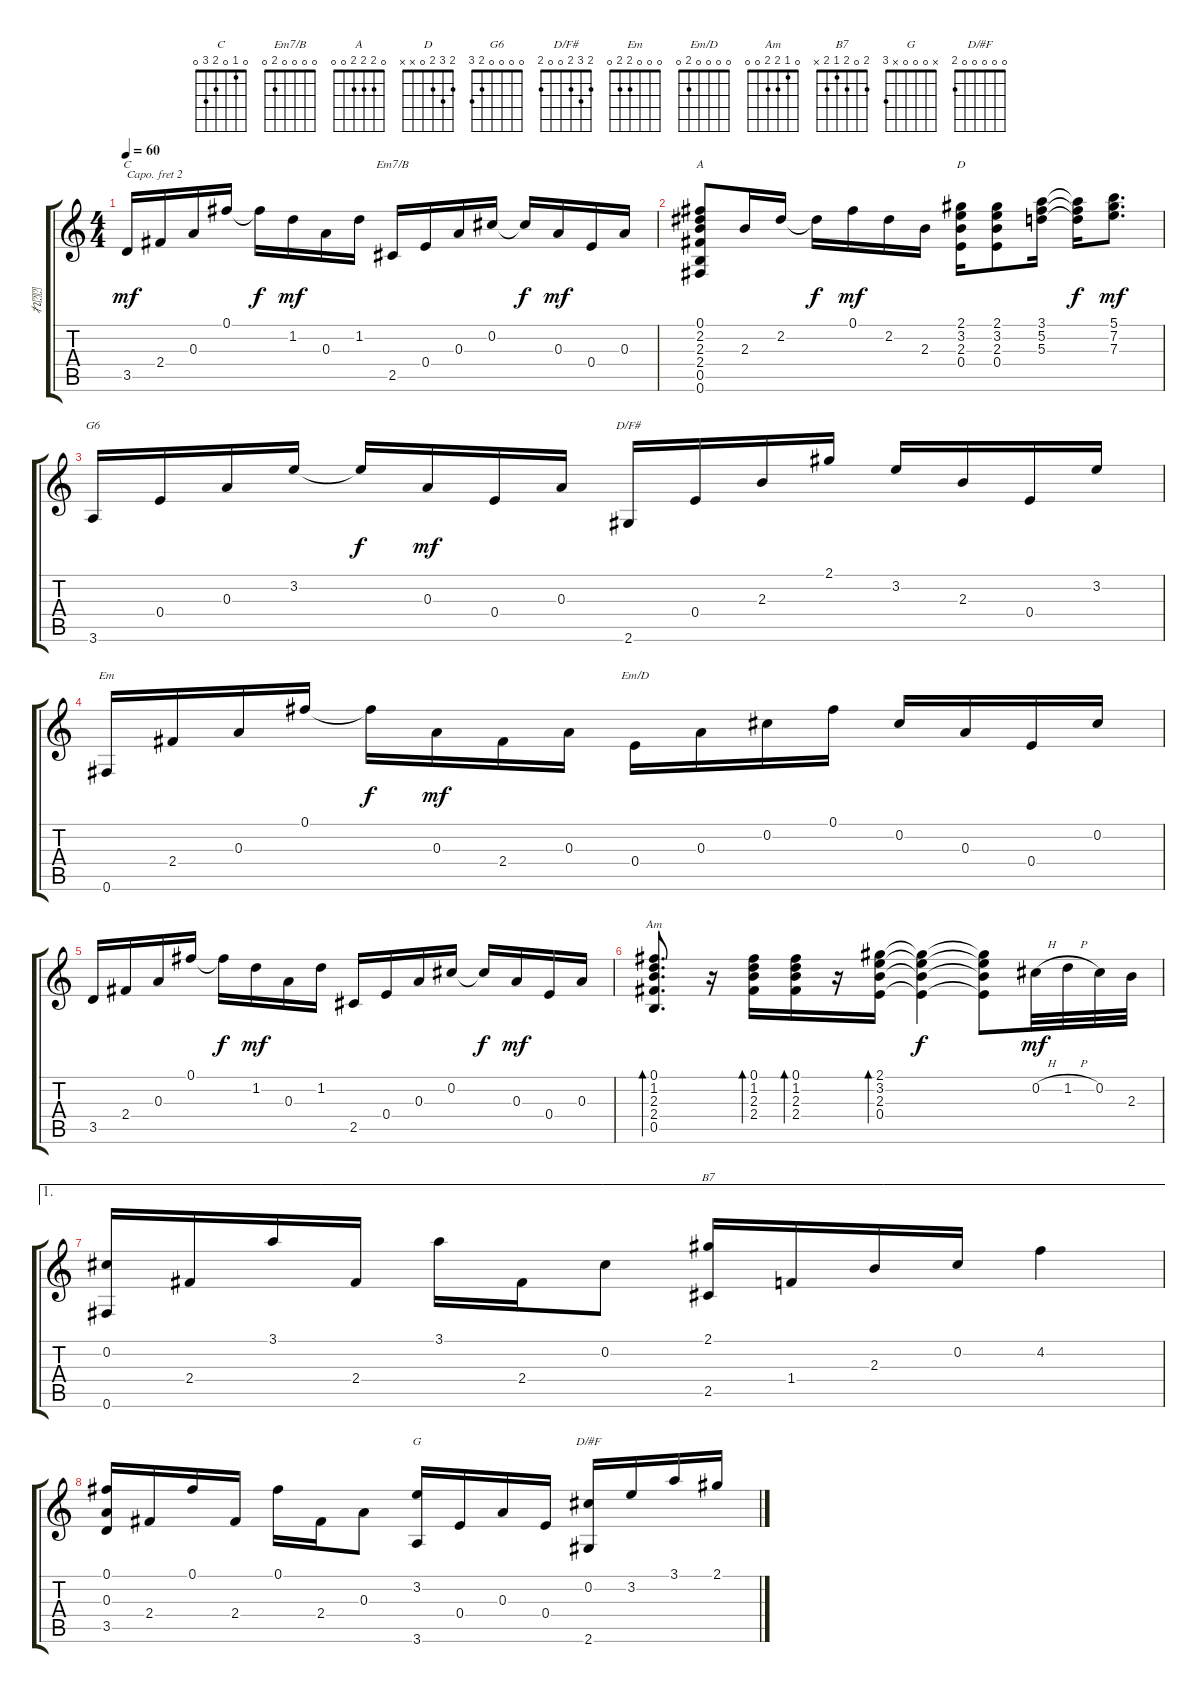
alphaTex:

\track ("れ" "れ") {instrument acousticguitarnylon}
\staff {score tabs}
\capo 2
\tuning (E4 B3 G3 D3 A2 E2) {hide}
\chord ("C" 0 1 0 2 3 0)
\chord ("Em7/B" 0 0 0 0 2 0)
\chord ("A" 0 2 2 2 0 0)
\chord ("D" 2 3 2 0 x x)
\chord ("G6" 0 0 0 0 2 3)
\chord ("D/F#" 2 3 2 0 0 2)
\chord ("Em" 0 0 0 2 2 0)
\chord ("Em/D" 0 0 0 0 2 0)
\chord ("Am" 0 1 2 2 0 0)
\chord ("B7" 2 0 2 1 2 x)
\chord ("G" x 0 0 0 x 3)
\chord ("D/#F" 0 0 0 0 0 2)
\ts (4 4)
\tempo 60
\clef g2
\ks c
3.5.16{ch "C" dy mf} 2.4.16 0.3.16 0.1.16 0.1{t}.16{dy f} 1.2.16{dy mf} 0.3.16 1.2.16 2.5.16{ch "Em7/B"} 0.4.16 0.3.16 0.2.16 0.2{t}.16{dy f} 0.3.16{dy mf} 0.4.16 0.3.16 |
(0.1 2.2 2.3 2.4 0.5 0.6).8{ch "A"} 2.3.16 2.2.16 2.2{t}.16{dy f} 0.1.16{dy mf} 2.2.16 2.3.16 (2.1 3.2 2.3 0.4).16{ch "D"} (2.1 3.2 2.3 0.4).8 (3.1 5.2 5.3).16 (3.1{t} 5.2{t} 5.3{t}).16{dy f} (5.1 7.2 7.3).8{d dy mf} |
3.6.16{ch "G6"} 0.4.16 0.3.16 3.2.16 3.2{t}.16{dy f} 0.3.16{dy mf} 0.4.16 0.3.16 2.6.16{ch "D/F#"} 0.4.16 2.3.16 2.1.16 3.2.16 2.3.16 0.4.16 3.2.16 |
0.6.16{ch "Em"} 2.4.16 0.3.16 0.1.16 0.1{t}.16{dy f} 0.3.16{dy mf} 2.4.16 0.3.16 0.4.16{ch "Em/D"} 0.3.16 0.2.16 0.1.16 0.2.16 0.3.16 0.4.16 0.2.16 |
3.5.16 2.4.16 0.3.16 0.1.16 0.1{t}.16{dy f} 1.2.16{dy mf} 0.3.16 1.2.16 2.5.16 0.4.16 0.3.16 0.2.16 0.2{t}.16{dy f} 0.3.16{dy mf} 0.4.16 0.3.16 |
(0.1 1.2 2.3 2.4 0.5).8{d bd 60 ch "Am"} r.16 (0.1 1.2 2.3 2.4).16{bd 60} (0.1 1.2 2.3 2.4).16{bd 60} r.16 (2.1 3.2 2.3 0.4).16{bd 60} (2.1{t} 3.2{t} 2.3{t} 0.4{t}).4{dy f} (2.1{t} 3.2{t} 2.3{t} 0.4{t}).8 0.2{h}.32{dy mf} 1.2{h}.32 0.2.32 2.3.32 |
\ae 1
(0.2 0.6).16 2.4.16 3.1.16 2.4.16 3.1.16 2.4.16 0.2.8 (2.1 2.5).16{ch "B7"} 1.4.16 2.3.16 0.2.16 4.2.4 |
(0.1 0.3 3.5).16 2.4.16 0.1.16 2.4.16 0.1.16 2.4.16 0.3.8 (3.2 3.6).16{ch "G"} 0.4.16 0.3.16 0.4.16 (0.2 2.6).16{ch "D/#F"} 3.2.16 3.1.16 2.1.16
